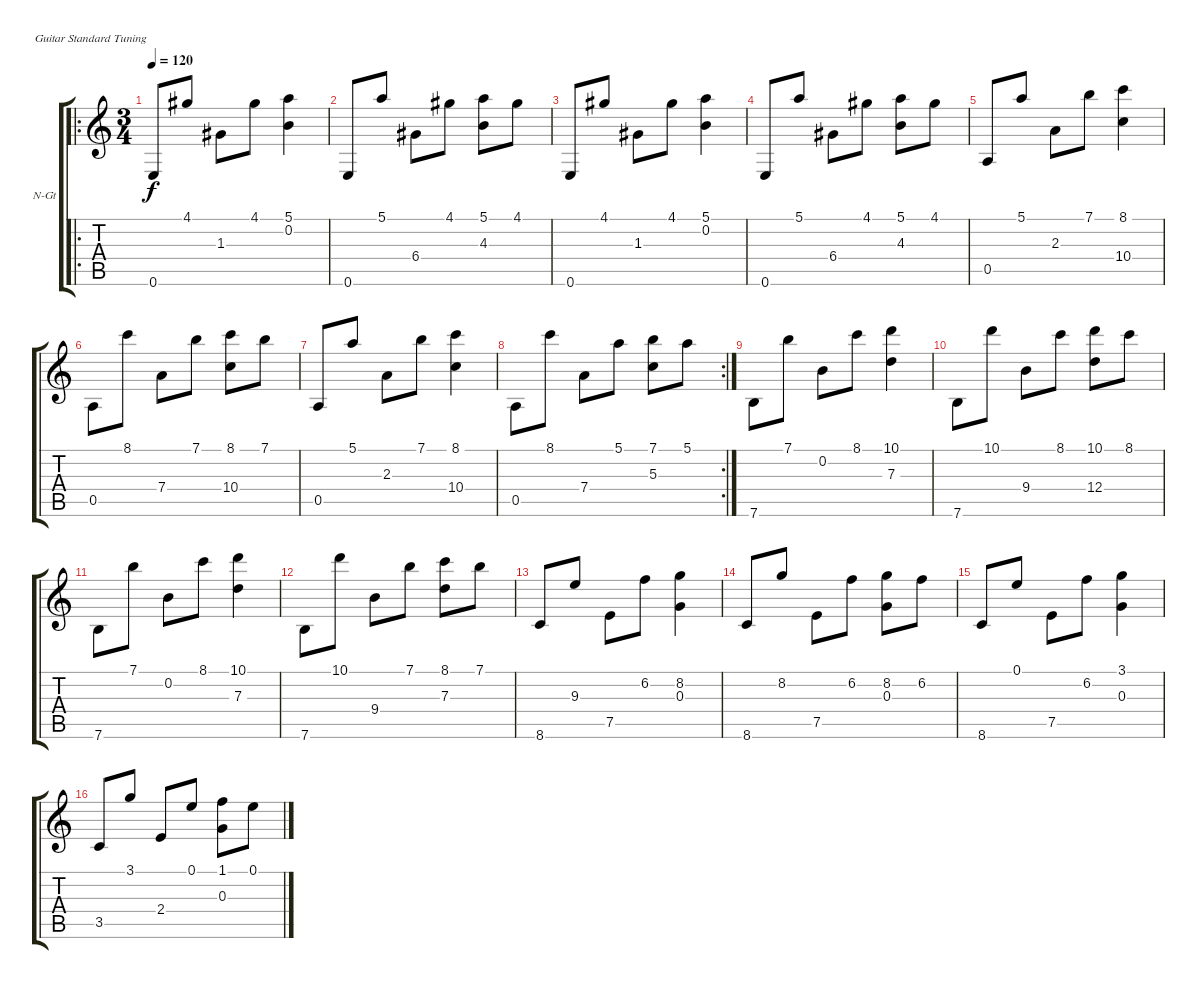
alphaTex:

\bracketExtendMode groupsimilarinstruments
\firstSystemTrackNameOrientation horizontal
\otherSystemsTrackNameOrientation horizontal
\track ("guitarra 2" "N-Gt") {instrument acousticguitarnylon}
\staff {score tabs}
\tuning (E4 B3 G3 D3 A2 E2)
\ro
\ts (3 4)
\tempo 120
\clef g2
\ks c
0.6.8{dy f instrument acousticguitarnylon} 4.1.8 1.3.8 4.1.8 (5.1 0.2).4 |
0.6.8 5.1.8 6.4.8 4.1.8 (5.1 4.3).8 4.1.8 |
0.6.8 4.1.8 1.3.8 4.1.8 (5.1 0.2).4 |
0.6.8 5.1.8 6.4.8 4.1.8 (5.1 4.3).8 4.1.8 |
0.5.8 5.1.8 2.3.8 7.1.8 (8.1 10.4).4 |
0.5.8 8.1.8 7.4.8 7.1.8 (8.1 10.4).8 7.1.8 |
0.5.8 5.1.8 2.3.8 7.1.8 (8.1 10.4).4 |
\rc 2
0.5.8 8.1.8 7.4.8 5.1.8 (7.1 5.3).8 5.1.8 |
7.6.8 7.1.8 0.2.8 8.1.8 (10.1 7.3).4 |
7.6.8 10.1.8 9.4.8 8.1.8 (10.1 12.4).8 8.1.8 |
7.6.8 7.1.8 0.2.8 8.1.8 (10.1 7.3).4 |
7.6.8 10.1.8 9.4.8 7.1.8 (8.1 7.3).8 7.1.8 |
8.6.8 9.3.8 7.5.8 6.2.8 (8.2 0.3).4 |
8.6.8 8.2.8 7.5.8 6.2.8 (8.2 0.3).8 6.2.8 |
8.6.8 0.1.8 7.5.8 6.2.8 (3.1 0.3).4 |
3.5.8 3.1.8 2.4.8 0.1.8 (1.1 0.3).8 0.1.8
